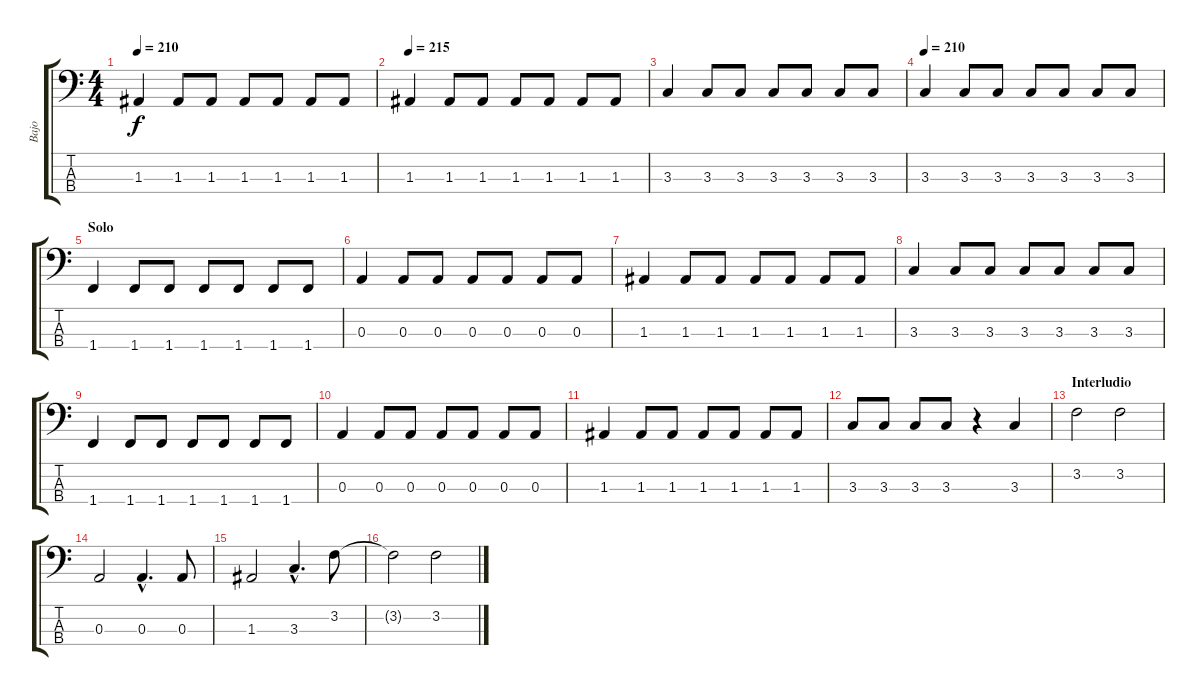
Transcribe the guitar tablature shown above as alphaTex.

\track ("Bajo" "Bajo") {instrument electricbasspick}
\staff {score tabs}
\tuning (G2 D2 A1 E1) {hide}
\ts (4 4)
\tempo 210
\clef f4
\ks c
1.3.4{dy f} 1.3.8 1.3.8 1.3.8 1.3.8 1.3.8 1.3.8 |
\tempo 215
1.3.4 1.3.8 1.3.8 1.3.8 1.3.8 1.3.8 1.3.8 |
3.3.4 3.3.8 3.3.8 3.3.8 3.3.8 3.3.8 3.3.8 |
\tempo 210
3.3.4 3.3.8 3.3.8 3.3.8 3.3.8 3.3.8 3.3.8 |
\section ("" "Solo")
1.4.4 1.4.8 1.4.8 1.4.8 1.4.8 1.4.8 1.4.8 |
0.3.4 0.3.8 0.3.8 0.3.8 0.3.8 0.3.8 0.3.8 |
1.3.4 1.3.8 1.3.8 1.3.8 1.3.8 1.3.8 1.3.8 |
3.3.4 3.3.8 3.3.8 3.3.8 3.3.8 3.3.8 3.3.8 |
1.4.4 1.4.8 1.4.8 1.4.8 1.4.8 1.4.8 1.4.8 |
0.3.4 0.3.8 0.3.8 0.3.8 0.3.8 0.3.8 0.3.8 |
1.3.4 1.3.8 1.3.8 1.3.8 1.3.8 1.3.8 1.3.8 |
3.3.8 3.3.8 3.3.8 3.3.8 r.4 3.3.4 |
\section ("" "Interludio")
3.2.2 3.2.2 |
0.3.2 0.3{hac}.4{d} 0.3.8 |
1.3.2 3.3{hac}.4{d} 3.2.8 |
3.2{t}.2 3.2.2
